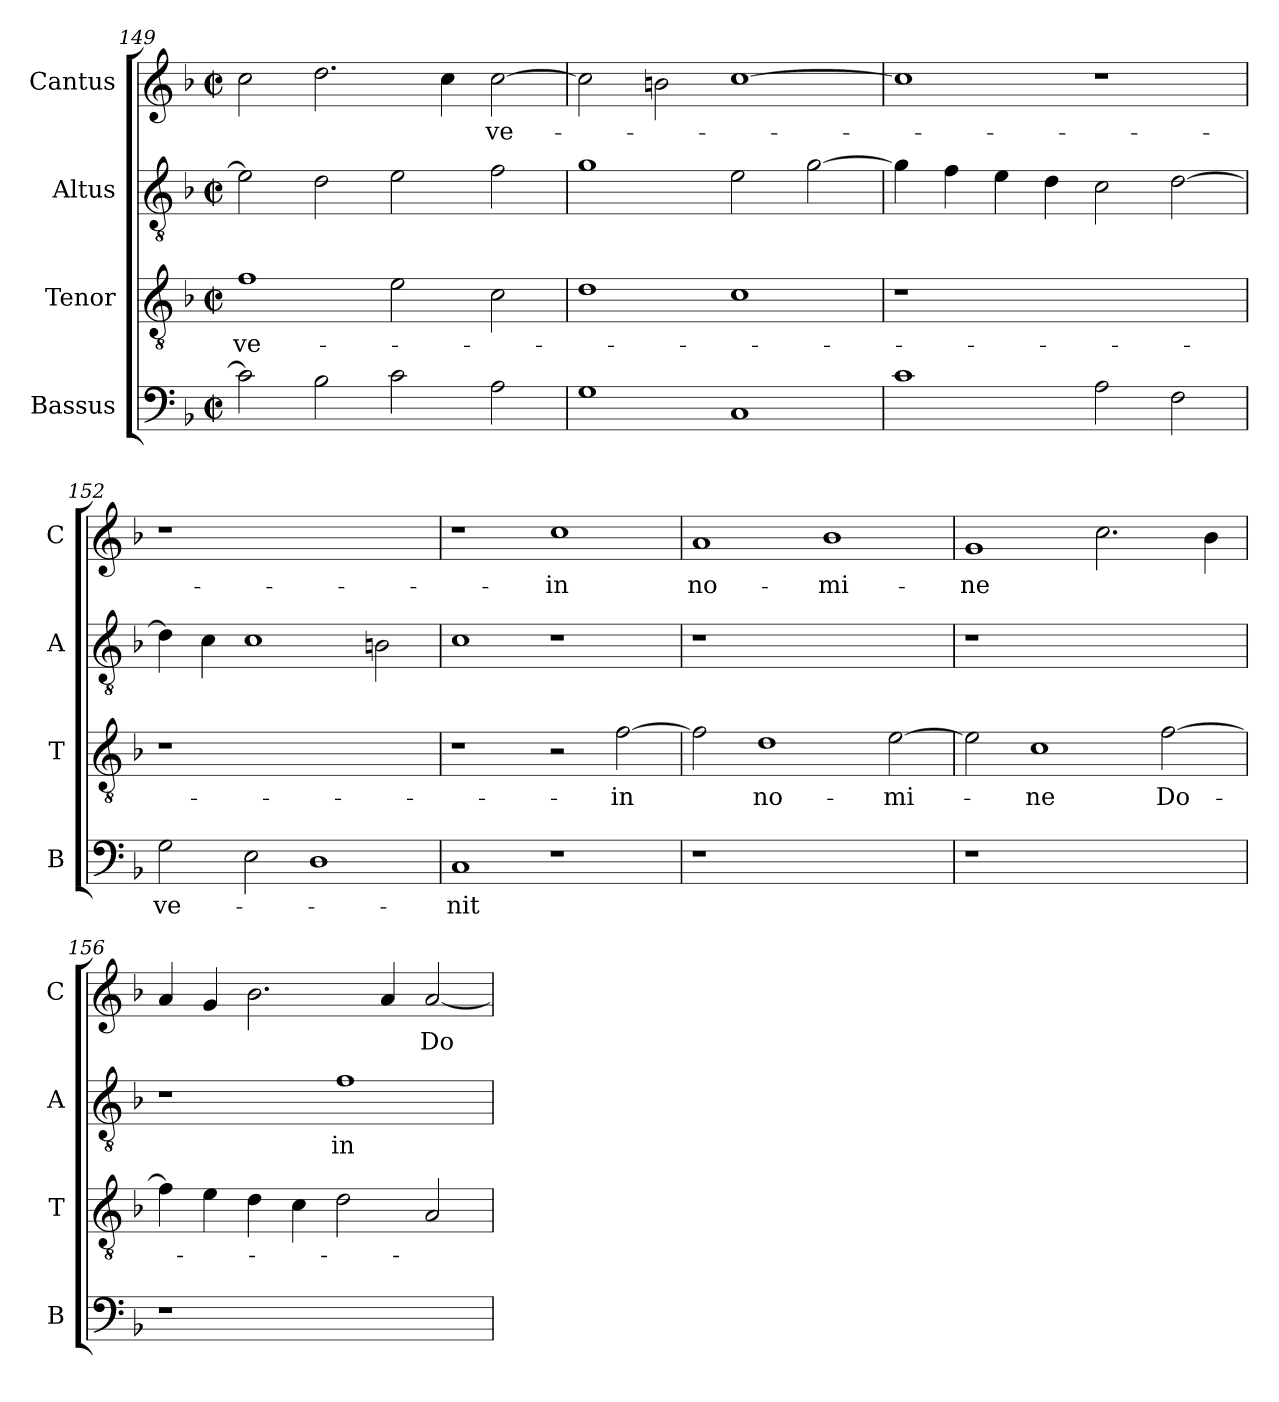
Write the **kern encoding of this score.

**kern	**text	**kern	**text	**kern	**text	**kern	**text
*part4	*part4	*part3	*part3	*part2	*part2	*part1	*part1
*staff4	*staff4	*staff3	*staff3	*staff2	*staff2	*staff1	*staff1
*I"Bassus	*	*I"Tenor	*	*I"Altus	*	*I"Cantus	*
*I'B	*	*I'T	*	*I'A	*	*I'C	*
*clefF4	*	*clefGv2	*	*clefGv2	*	*clefG2	*
*k[b-]	*	*k[b-]	*	*k[b-]	*	*k[b-]	*
*F:	*	*F:	*	*F:	*	*F:	*
*M2/2	*	*M2/2	*	*M2/2	*	*M2/2	*
*met(c|)	*	*met(c|)	*	*met(c|)	*	*met(c|)	*
=149	=149	=149	=149	=149	=149	=149	=149
!	!	!	!LO:LY:b	!	!	!	!
2c\]	.	1f	ve-	2e\]	.	2cc\	.
2B-\	.	.	.	2d\	.	2.dd\	.
2c\	.	2e\	.	2e\	.	.	.
.	.	.	.	.	.	4cc\	.
!	!	!	!	!	!	!	!LO:LY:b
2A\	.	2c\	.	2f\	.	[2cc\	ve-
=150	=150	=150	=150	=150	=150	=150	=150
1G	.	1d	.	1g	.	2cc\]	.
.	.	.	.	.	.	2bn\	.
1C	.	1c	.	2e\	.	[1cc	.
.	.	.	.	[2g\	.	.	.
=151	=151	=151	=151	=151	=151	=151	=151
1c	.	1r	.	4g\]	.	1cc]	.
.	.	.	.	4f\	.	.	.
.	.	.	.	4e\	.	.	.
.	.	.	.	4d\	.	.	.
2A\	.	1ryy	.	2c\	.	1r	.
2F\	.	.	.	[2d\	.	.	.
=152	=152	=152	=152	=152	=152	=152	=152
!	!LO:LY:b	!	!	!	!	!	!
2G\	-ve-	1r	.	4d\]	.	1r	.
.	.	.	.	4c\	.	.	.
2E\	.	.	.	1c	.	.	.
1D	.	1ryy	.	.	.	1ryy	.
.	.	.	.	2Bn\	.	.	.
=153	=153	=153	=153	=153	=153	=153	=153
!	!LO:LY:b	!	!	!	!	!	!
1C	-nit	1r	.	1c	.	1r	.
!	!	!	!	!	!	!	!LO:LY:b
1r	.	2r	.	1r	.	1cc	-in
!	!	!	!LO:LY:b	!	!	!	!
.	.	[2f\	-in	.	.	.	.
=154	=154	=154	=154	=154	=154	=154	=154
!	!	!	!	!	!	!	!LO:LY:b
1r	.	2f\]	.	1r	.	1a	no-
!	!	!	!LO:LY:b	!	!	!	!
.	.	1d	no-	.	.	.	.
!	!	!	!	!	!	!	!LO:LY:b
1ryy	.	.	.	1ryy	.	1b-	-mi-
!	!	!	!LO:LY:b	!	!	!	!
.	.	[2e\	-mi-	.	.	.	.
!!LO:LB:g=z
=155	=155	=155	=155	=155	=155	=155	=155
!	!	!	!	!	!	!	!LO:LY:b
1r	.	2e\]	.	1r	.	1g	-ne
!	!	!	!LO:LY:b	!	!	!	!
.	.	1c	-ne	.	.	.	.
1ryy	.	.	.	1ryy	.	2.cc\	.
!	!	!	!LO:LY:b	!	!	!	!
.	.	[2f\	Do-	.	.	.	.
.	.	.	.	.	.	4b-\	.
=156	=156	=156	=156	=156	=156	=156	=156
1r	.	4f\]	.	1r	.	4a/	.
.	.	4e\	.	.	.	4g/	.
.	.	4d\	.	.	.	2.b-\	.
.	.	4c\	.	.	.	.	.
!	!	!	!	!	!LO:LY:b	!	!
1ryy	.	2d\	.	1f	-in	.	.
.	.	.	.	.	.	4a/	.
!	!	!	!	!	!	!	!LO:LY:b
.	.	2A/	.	.	.	[2a/	Do-
=	=	=	=	=	=	=	=
*-	*-	*-	*-	*-	*-	*-	*-
